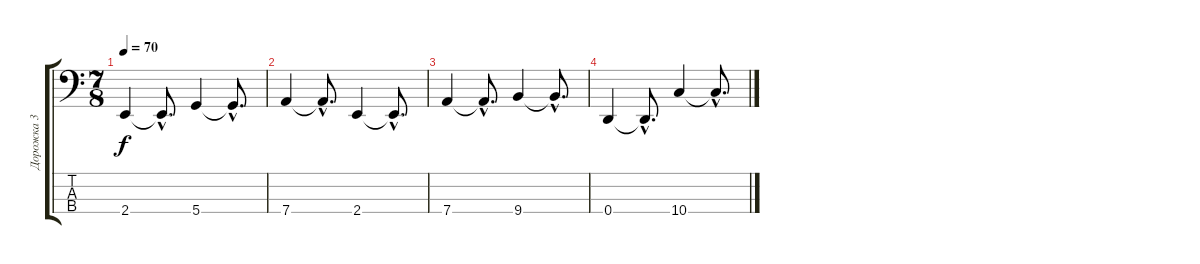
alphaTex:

\track ("Дорожка 3" "Дорожка 3") {instrument electricbassfinger}
\staff {score tabs}
\tuning (F2 C2 G1 D1) {hide}
\ts (7 8)
\tempo 70
\clef f4
\ks c
2.4.4{dy f} 2.4{hac t}.8{d} 5.4.4 5.4{hac t}.8{d} |
7.4.4 7.4{hac t}.8{d} 2.4.4 2.4{hac t}.8{d} |
7.4.4 7.4{hac t}.8{d} 9.4.4 9.4{hac t}.8{d} |
0.4.4 0.4{hac t}.8{d} 10.4.4 10.4{hac t}.8{d}
